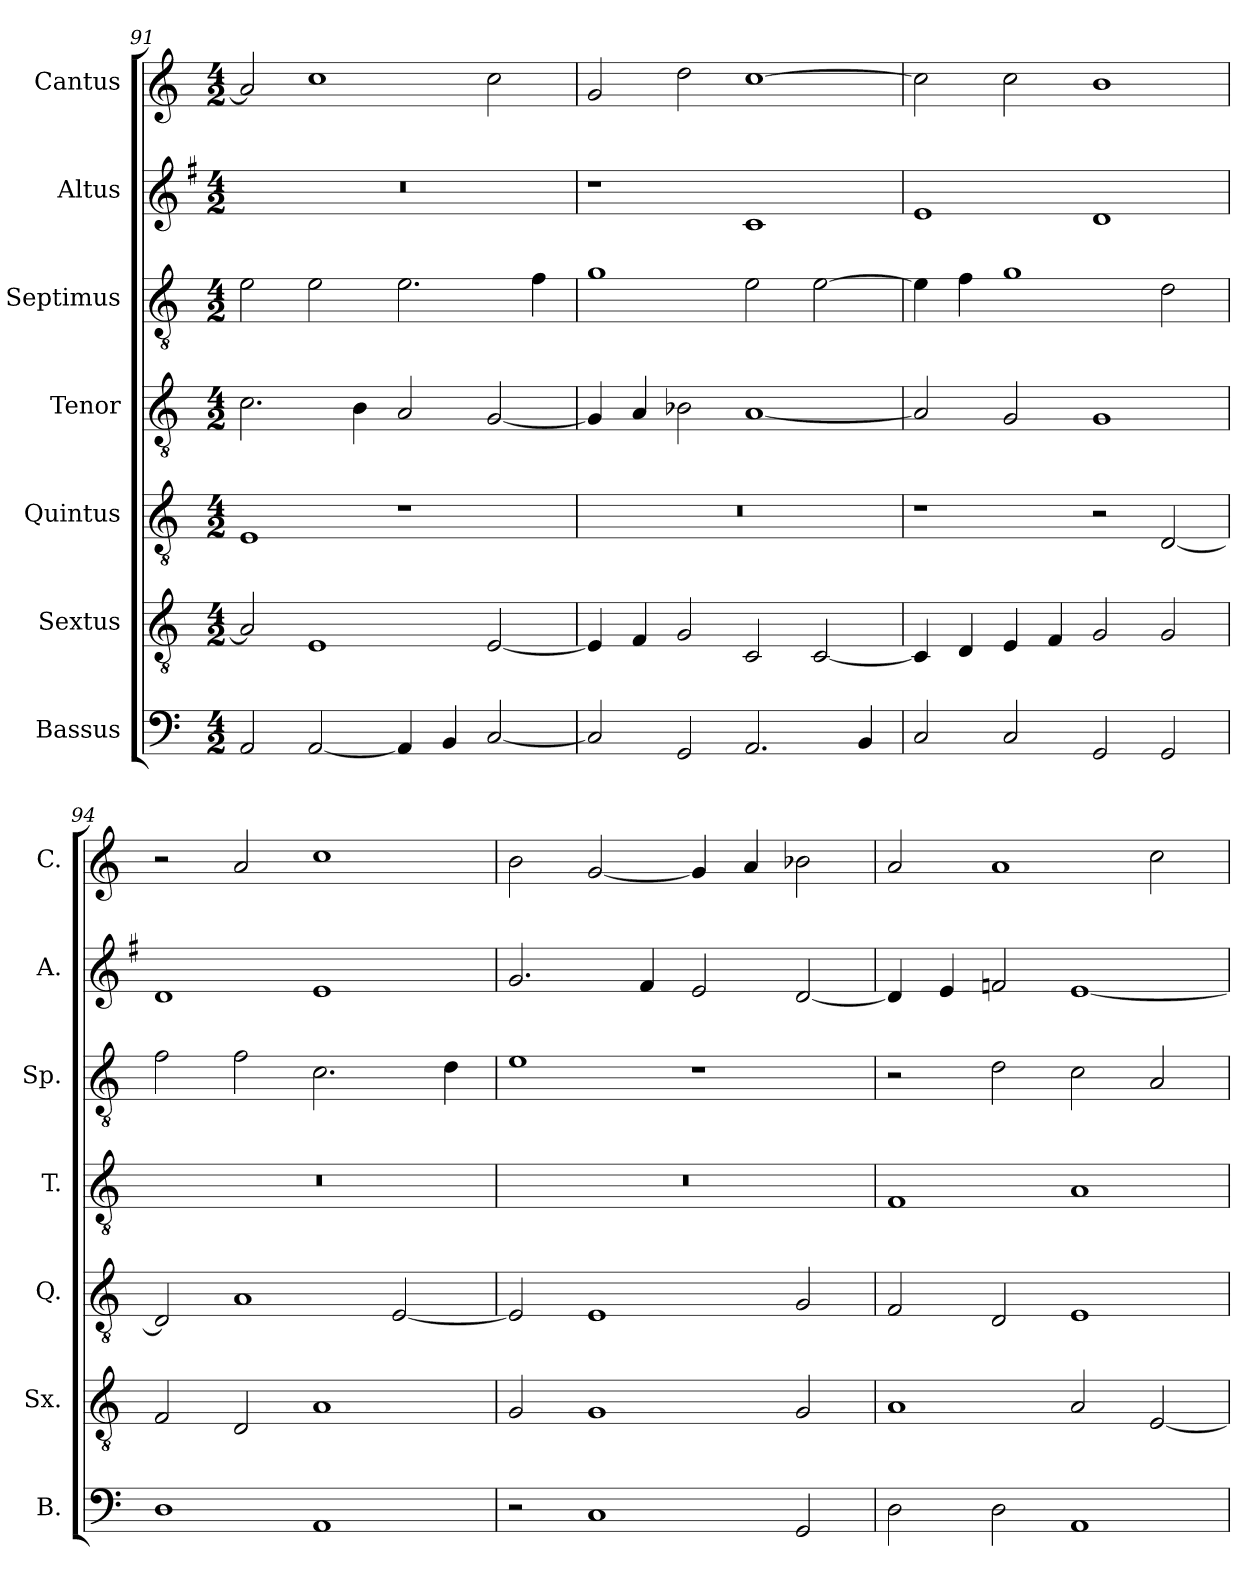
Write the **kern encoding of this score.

**kern	**kern	**kern	**kern	**kern	**kern	**kern
*part7	*part6	*part5	*part4	*part3	*part2	*part1
*staff7	*staff6	*staff5	*staff4	*staff3	*staff2	*staff1
*I"Bassus	*I"Sextus	*I"Quintus	*I"Tenor	*I"Septimus	*I"Altus	*I"Cantus
*I'B.	*I'Sx.	*I'Q.	*I'T.	*I'Sp.	*I'A.	*I'C.
*clefF4	*clefGv2	*clefGv2	*clefGv2	*clefGv2	*clefG2	*clefG2
*k[]	*k[]	*k[]	*k[]	*k[]	*k[f#]	*k[]
*M4/2	*M4/2	*M4/2	*M4/2	*M4/2	*M4/2	*M4/2
=91	=91	=91	=91	=91	=91	=91
2AA/	2A/]	1E	2.c\	2e\	0r	2a/]
[2AA/	1E	.	.	2e\	.	1cc
.	.	.	4B\	.	.	.
4AA/]	.	1r	2A/	2.e\	.	.
4BB/	.	.	.	.	.	.
[2C/	[2E/	.	[2G/	.	.	2cc\
.	.	.	.	4f\	.	.
!!LO:LB:g=z
=92	=92	=92	=92	=92	=92	=92
2C/]	4E/]	0r	4G/]	1g	1r	2g/
.	4F/	.	4A/	.	.	.
2GG/	2G/	.	2B-X\	.	.	2dd\
2.AA/	2C/	.	[1A	2e\	1c	[1cc
.	[2C/	.	.	[2e\	.	.
4BB/	.	.	.	.	.	.
=93	=93	=93	=93	=93	=93	=93
2C/	4C/]	1r	2A/]	4e\]	1e	2cc\]
.	4D/	.	.	4f\	.	.
2C/	4E/	.	2G/	1g	.	2cc\
.	4F/	.	.	.	.	.
2GG/	2G/	2r	1G	.	1d	1b
2GG/	2G/	[2D/	.	2d\	.	.
=94	=94	=94	=94	=94	=94	=94
1D	2F/	2D/]	0r	2f\	1d	2r
.	2D/	1A	.	2f\	.	2a/
1AA	1A	.	.	2.c\	1e	1cc
.	.	[2E/	.	.	.	.
.	.	.	.	4d\	.	.
=95	=95	=95	=95	=95	=95	=95
2r	2G/	2E/]	0r	1e	2.g/	2b\
1C	1G	1E	.	.	.	[2g/
.	.	.	.	.	4f#/	.
.	.	.	.	1r	2e/	4g/]
.	.	.	.	.	.	4a/
2GG/	2G/	2G/	.	.	[2d/	2b-X\
=96	=96	=96	=96	=96	=96	=96
2D\	1A	2F/	1F	2r	4d/]	2a/
.	.	.	.	.	4e/	.
2D\	.	2D/	.	2d\	2fn/	1a
1AA	2A/	1E	1A	2c\	[1e	.
.	[2E/	.	.	2A/	.	2cc\
=	=	=	=	=	=	=
*-	*-	*-	*-	*-	*-	*-
